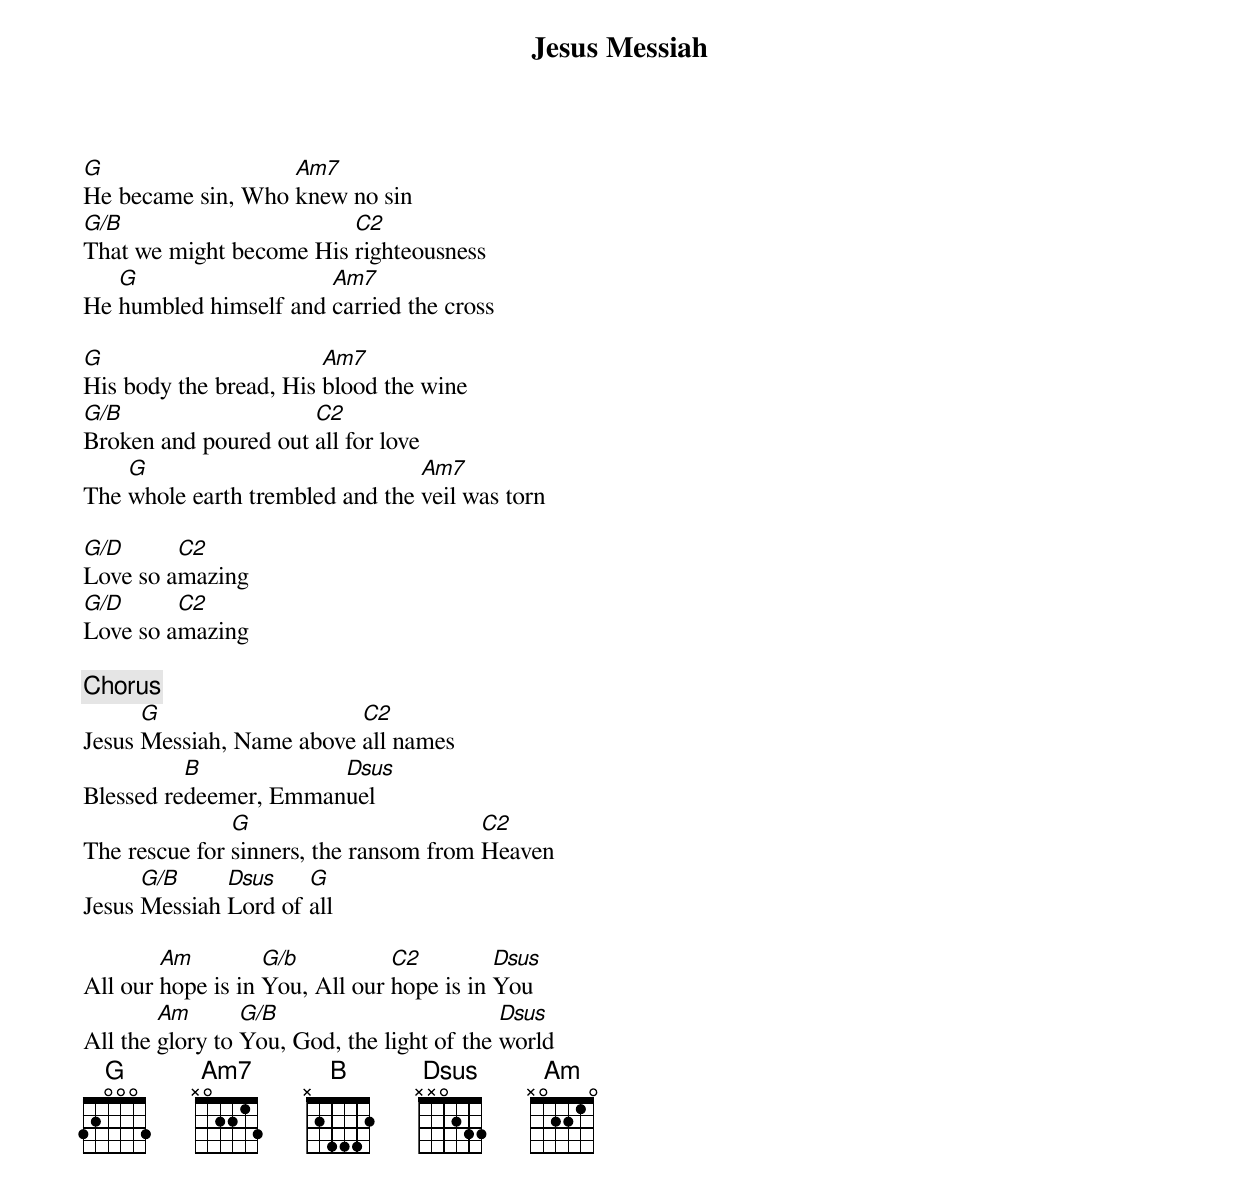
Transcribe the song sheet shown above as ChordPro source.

{Title: Jesus Messiah}

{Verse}
[G]He became sin, Who [Am7]knew no sin
[G/B]That we might become His [C2]righteousness
He [G]humbled himself and [Am7]carried the cross

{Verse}
[G]His body the bread, His [Am7]blood the wine
[G/B]Broken and poured out [C2]all for love
The [G]whole earth trembled and the [Am7]veil was torn

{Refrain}
[G/D]Love so a[C2]mazing
[G/D]Love so a[C2]mazing

{Chorus}
Jesus [G]Messiah, Name above [C2]all names
Blessed re[B]deemer, Emman[Dsus]uel
The rescue for [G]sinners, the ransom from [C2]Heaven
Jesus [G/B]Messiah [Dsus]Lord of [G]all

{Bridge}
All our [Am]hope is in [G/b]You, All our [C2]hope is in [Dsus]You
All the [Am]glory to [G/B]You, God, the light of the [Dsus]world
